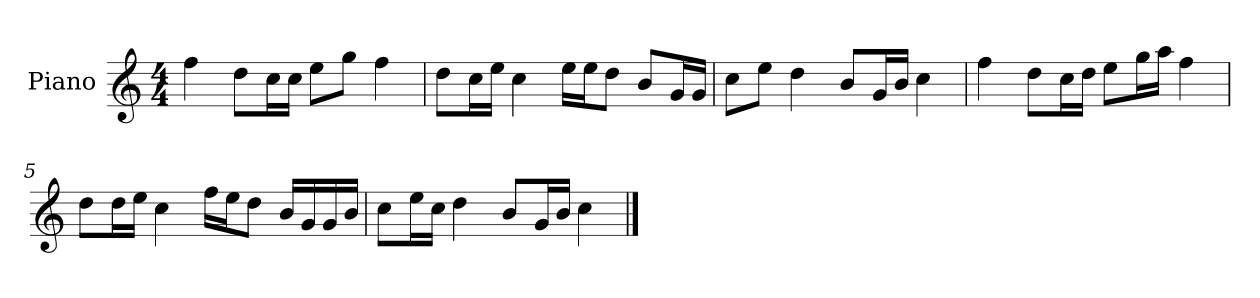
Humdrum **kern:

**kern
*part1
*staff1
*I"Piano
*I'P-no
*clefG2
*k[]
*M4/4
*MM90
=1
4ff\
8dd\L
16cc\L
16cc\JJ
8ee\L
8gg\J
4ff\
=2
8dd\L
16cc\L
16ee\JJ
4cc\
16ee\LL
16ee\J
8dd\J
8b/L
16g/L
16g/JJ
=3
8cc\L
8ee\J
4dd\
8b/L
16g/L
16b/JJ
4cc\
=4
4ff\
8dd\L
16cc\L
16dd\JJ
8ee\L
16gg\L
16aa\JJ
4ff\
!!LO:LB:g=z
=5
8dd\L
16dd\L
16ee\JJ
4cc\
16ff\LL
16ee\J
8dd\J
16b/LL
16g/
16g/
16b/JJ
=6
8cc\L
16ee\L
16cc\JJ
4dd\
8b/L
16g/L
16b/JJ
4cc\
==
*-
